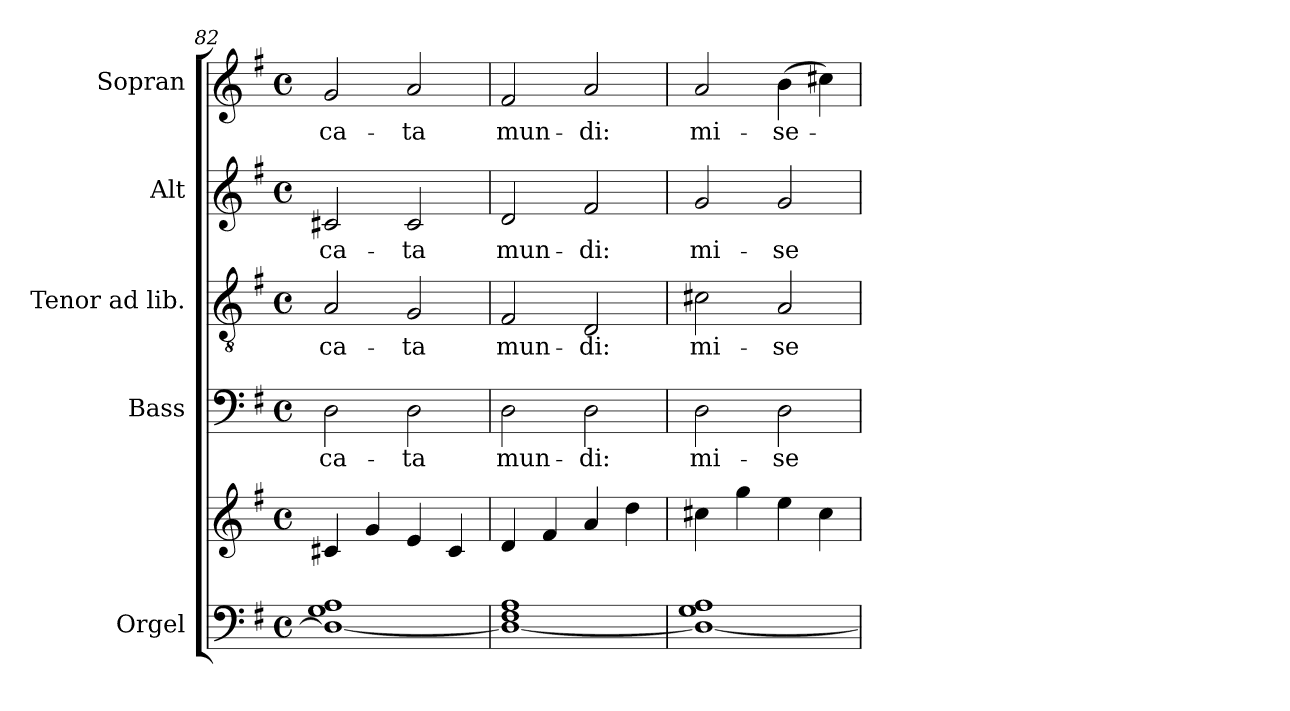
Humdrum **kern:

**kern	**kern	**kern	**text	**kern	**text	**kern	**text	**kern	**text
*part5	*part5	*part4	*part4	*part3	*part3	*part2	*part2	*part1	*part1
*staff6	*staff5	*staff4	*staff4	*staff3	*staff3	*staff2	*staff2	*staff1	*staff1
*I"Orgel	*	*I"Bass	*	*I"Tenor ad lib.	*	*I"Alt	*	*I"Sopran	*
*I'Org.	*	*I'B.	*	*I'T.	*	*I'A.	*	*I'S.	*
!!LO:PB:g=z
*clefF4	*clefG2	*clefF4	*	*clefGv2	*	*clefG2	*	*clefG2	*
*k[f#]	*k[f#]	*k[f#]	*	*k[f#]	*	*k[f#]	*	*k[f#]	*
*G:	*G:	*G:	*	*G:	*	*G:	*	*G:	*
*M4/4	*M4/4	*M4/4	*	*M4/4	*	*M4/4	*	*M4/4	*
*met(c)	*met(c)	*met(c)	*	*met(c)	*	*met(c)	*	*met(c)	*
=82	=82	=82	=82	=82	=82	=82	=82	=82	=82
!	!	!	!LO:LY:b	!	!LO:LY:b	!	!LO:LY:b	!	!LO:LY:b
1D_ 1G 1A	4c#X/	2D\	-ca-	2A/	-ca-	2c#X/	-ca-	2g/	-ca-
.	4g/	.	.	.	.	.	.	.	.
!	!	!	!LO:LY:b	!	!LO:LY:b	!	!LO:LY:b	!	!LO:LY:b
.	4e/	2D\	-ta	2G/	-ta	2c#/	-ta	2a/	-ta
.	4c#/	.	.	.	.	.	.	.	.
=83	=83	=83	=83	=83	=83	=83	=83	=83	=83
!	!	!	!LO:LY:b	!	!LO:LY:b	!	!LO:LY:b	!	!LO:LY:b
1D_ 1F# 1A	4d/	2D\	mun-	2F#/	mun-	2d/	mun-	2f#/	mun-
.	4f#/	.	.	.	.	.	.	.	.
!	!	!	!LO:LY:b	!	!LO:LY:b	!	!LO:LY:b	!	!LO:LY:b
.	4a/	2D\	-di:	2D/	-di:	2f#/	-di:	2a/	-di:
.	4dd\	.	.	.	.	.	.	.	.
=84	=84	=84	=84	=84	=84	=84	=84	=84	=84
!	!	!	!LO:LY:b	!	!LO:LY:b	!	!LO:LY:b	!	!LO:LY:b
1D_ 1G 1A	4cc#X\	2D\	mi-	2c#X\	mi-	2g/	mi-	2a/	mi-
.	4gg\	.	.	.	.	.	.	.	.
!	!	!	!LO:LY:b	!	!LO:LY:b	!	!LO:LY:b	!	!LO:LY:b
.	4ee\	2D\	-se-	2A/	-se-	2g/	-se-	(>4b\	-se-
.	4cc#\	.	.	.	.	.	.	4cc#X\)	.
=	=	=	=	=	=	=	=	=	=
*-	*-	*-	*-	*-	*-	*-	*-	*-	*-
